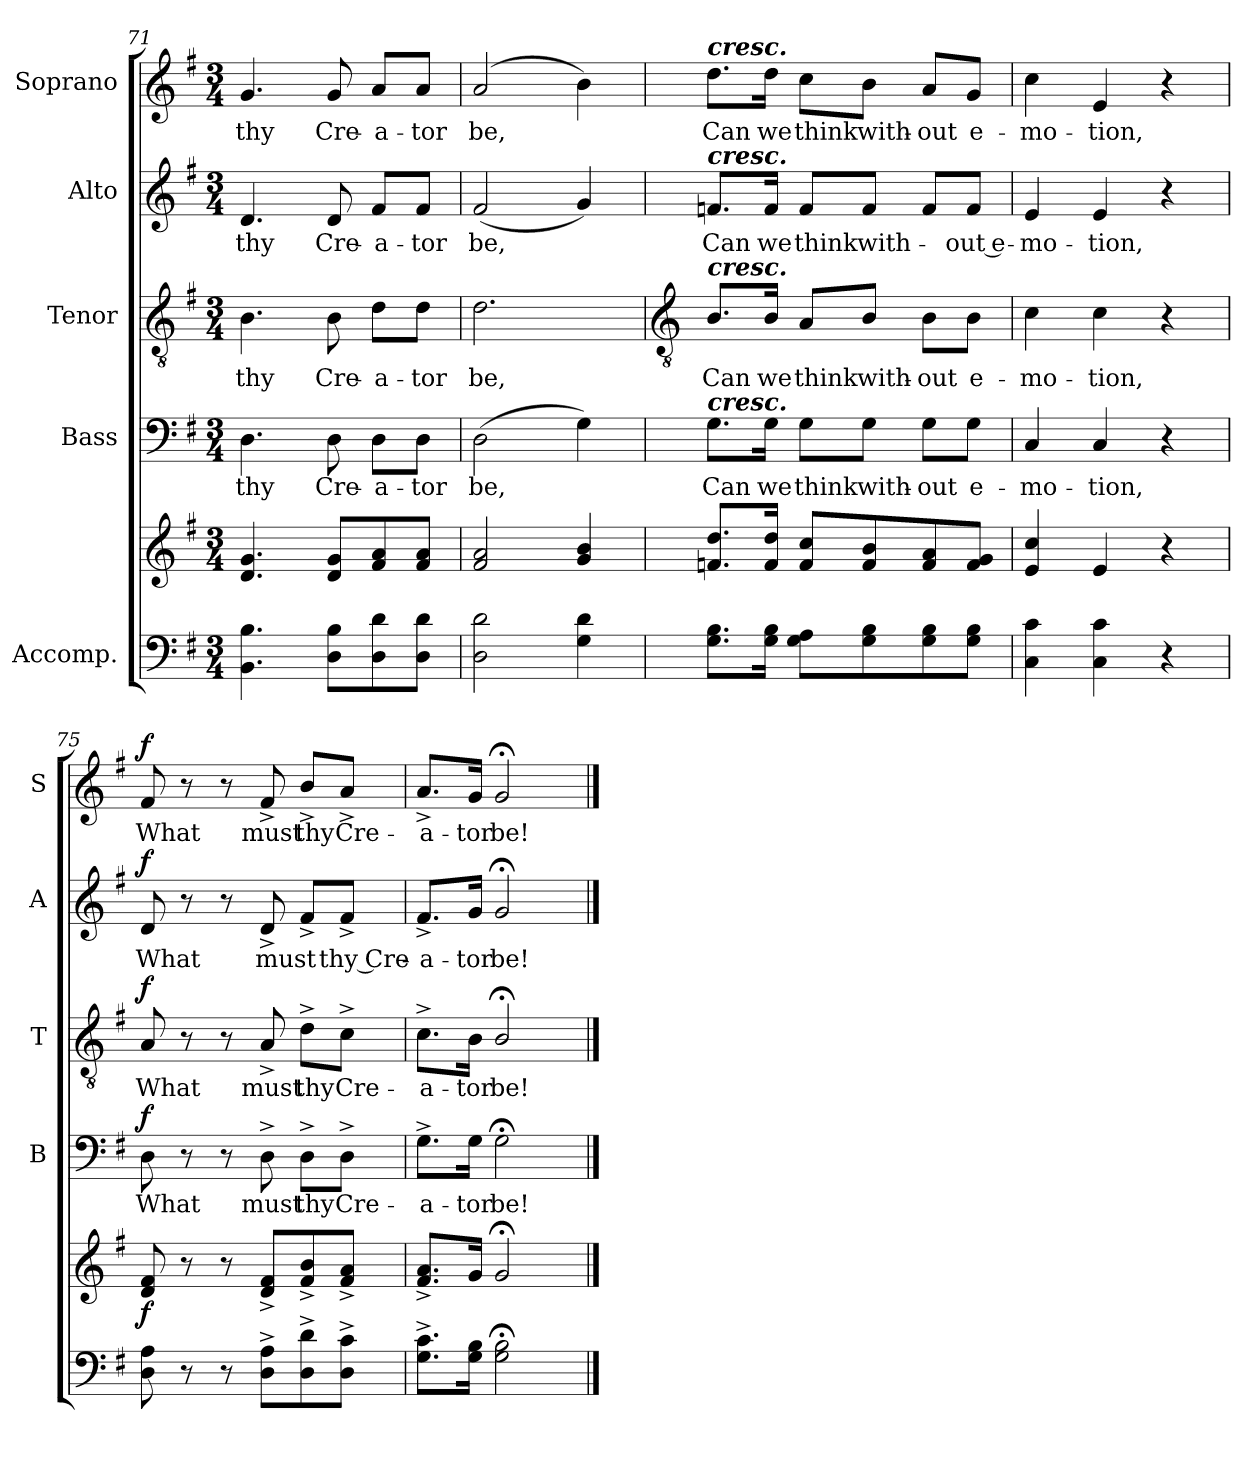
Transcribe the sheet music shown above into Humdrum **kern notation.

**kern	**kern	**dynam	**kern	**text	**dynam	**kern	**text	**dynam	**kern	**text	**dynam	**kern	**text	**dynam
*part5	*part5	*part5	*part4	*part4	*part4	*part3	*part3	*part3	*part2	*part2	*part2	*part1	*part1	*part1
*staff6	*staff5	*staff5/6	*staff4	*staff4	*staff4	*staff3	*staff3	*staff3	*staff2	*staff2	*staff2	*staff1	*staff1	*staff1
*I"Accomp.	*	*	*I"Bass	*	*	*I"Tenor	*	*	*I"Alto	*	*	*I"Soprano	*	*
*	*	*	*I'B	*	*	*I'T	*	*	*I'A	*	*	*I'S	*	*
*clefF4	*clefG2	*	*clefF4	*	*	*clefGv2	*	*	*clefG2	*	*	*clefG2	*	*
*k[f#]	*k[f#]	*	*k[f#]	*	*	*k[f#]	*	*	*k[f#]	*	*	*k[f#]	*	*
*G:	*G:	*	*G:	*	*	*G:	*	*	*G:	*	*	*G:	*	*
*M3/4	*M3/4	*	*M3/4	*	*	*M3/4	*	*	*M3/4	*	*	*M3/4	*	*
=71	=71	=71	=71	=71	=71	=71	=71	=71	=71	=71	=71	=71	=71	=71
!	!	!	!	!LO:LY:b	!	!	!LO:LY:b	!	!	!LO:LY:b	!	!	!LO:LY:b	!
4.BB 4.B	4.d 4.g	.	4.D	thy	.	4.B	thy	.	4.d	thy	.	4.g	thy	.
!	!	!	!	!LO:LY:b	!	!	!LO:LY:b	!	!	!LO:LY:b	!	!	!LO:LY:b	!
8D 8BL	8d 8gL	.	8D	Cre-	.	8B	Cre-	.	8d	Cre-	.	8g	Cre-	.
!	!	!	!	!LO:LY:b	!	!	!LO:LY:b	!	!	!LO:LY:b	!	!	!LO:LY:b	!
8D 8d	8f# 8a	.	8D\L	-a-	.	8d\L	-a-	.	8f#/L	-a-	.	8a/L	-a-	.
!	!	!	!	!LO:LY:b	!	!	!LO:LY:b	!	!	!LO:LY:b	!	!	!LO:LY:b	!
8D 8dJ	8f# 8aJ	.	8D\J	-tor	.	8d\J	-tor	.	8f#/J	-tor	.	8a/J	-tor	.
=72	=72	=72	=72	=72	=72	=72	=72	=72	=72	=72	=72	=72	=72	=72
!	!	!	!	!LO:LY:b	!	!	!LO:LY:b	!	!	!LO:LY:b	!	!	!LO:LY:b	!
2D 2d	2f# 2a	.	(>2D	be,	.	2.d	be,	.	(<2f#	be,	.	(<2a	be,	.
4G 4d	4g 4b	.	4G)	.	.	.	.	.	4g)	.	.	4b)	.	.
!!LO:LB:g=z
=73	=73	=73	=73	=73	=73	=73	=73	=73	=73	=73	=73	=73	=73	=73
*	*	*	*	*	*	*clefGv2	*	*	*	*	*	*	*	*
!	!	!	!	!	!	!	!	!	!	!	!	!LO:TX:a:Bi:t=cresc.	!	!
!	!	!	!	!	!	!	!	!	!LO:TX:a:Bi:t=cresc.	!	!	!	!	!
!	!	!	!	!	!	!LO:TX:a:Bi:t=cresc.	!	!	!	!	!	!	!	!
!	!	!	!LO:TX:a:Bi:t=cresc.	!	!	!	!	!	!	!	!	!	!	!
!	!	!	!	!LO:LY:b	!	!	!LO:LY:b	!	!	!LO:LY:b	!	!	!LO:LY:b	!
8.G 8.BL	8.fn 8.ddL	.	8.G\L	Can	.	8.B/L	Can	.	8.fn/L	Can	.	8.dd\L	Can	.
!	!	!	!	!LO:LY:b	!	!	!LO:LY:b	!	!	!LO:LY:b	!	!	!LO:LY:b	!
16G 16BJ	16f 16ddJ	.	16G\Jk	we	.	16B/Jk	we	.	16f/Jk	we	.	16dd\Jk	we	.
!	!	!	!	!LO:LY:b	!	!	!LO:LY:b	!	!	!LO:LY:b	!	!	!LO:LY:b	!
8G 8AL	8f 8ccL	.	8G\L	think	.	8A/L	think	.	8f/L	think	.	8cc\L	think	.
!	!	!	!	!LO:LY:b	!	!	!LO:LY:b	!	!	!LO:LY:b	!	!	!LO:LY:b	!
8G 8B	8f 8b	.	8G\J	with-	.	8B/J	with-	.	8f/J	with-	.	8b\J	with-	.
!	!	!	!	!LO:LY:b	!	!	!LO:LY:b	!	!	!	!	!	!LO:LY:b	!
8G 8B	8f 8a	.	8G\L	-out	.	8B\L	-out	.	8f/L	.	.	8a/L	-out	.
!	!	!	!	!LO:LY:b	!	!	!LO:LY:b	!	!	!LO:LY:b	!	!	!LO:LY:b	!
8G 8BJ	8f 8gJ	.	8G\J	e-	.	8B\J	e-	.	8f/J	-out e-	.	8g/J	e-	.
=74	=74	=74	=74	=74	=74	=74	=74	=74	=74	=74	=74	=74	=74	=74
!	!	!	!	!LO:LY:b	!	!	!LO:LY:b	!	!	!LO:LY:b	!	!	!LO:LY:b	!
4C 4c	4e 4cc	.	4C	-mo-	.	4c	-mo-	.	4e	-mo-	.	4cc	-mo-	.
!	!	!	!	!LO:LY:b	!	!	!LO:LY:b	!	!	!LO:LY:b	!	!	!LO:LY:b	!
4C 4c	4e	.	4C	-tion,	.	4c	-tion,	.	4e	-tion,	.	4e	-tion,	.
4r	4r	.	4r	.	.	4r	.	.	4r	.	.	4r	.	.
=75	=75	=75	=75	=75	=75	=75	=75	=75	=75	=75	=75	=75	=75	=75
!	!	!LO:DY:b	!	!LO:LY:b	!LO:DY:b	!	!LO:LY:b	!LO:DY:b	!	!LO:LY:b	!LO:DY:b	!	!LO:LY:b	!LO:DY:b
8D 8A	8d 8f#	f	8D	What	f	8A	What	f	8d	What	f	8f#	What	f
8r	8r	.	8r	.	.	8r	.	.	8r	.	.	8r	.	.
8r	8r	.	8r	.	.	8r	.	.	8r	.	.	8r	.	.
!	!	!	!	!LO:LY:b	!	!	!LO:LY:b	!	!	!LO:LY:b	!	!	!LO:LY:b	!
8D^ 8A^L	8d^ 8f#^L	.	8D^	must	.	8A^	must	.	8d^	must	.	8f#^	must	.
!	!	!	!	!LO:LY:b	!	!	!LO:LY:b	!	!	!	!	!	!LO:LY:b	!
8D^ 8d^	8f#^ 8b^	.	8D^\L	thy	.	8d^\L	thy	.	8f#^/L	.	.	8b^/L	thy	.
!	!	!	!	!LO:LY:b	!	!	!LO:LY:b	!	!	!LO:LY:b	!	!	!LO:LY:b	!
8D^ 8c^J	8f#^ 8a^J	.	8D^\J	Cre-	.	8c^\J	Cre-	.	8f#^/J	thy Cre-	.	8a^/J	Cre-	.
=76	=76	=76	=76	=76	=76	=76	=76	=76	=76	=76	=76	=76	=76	=76
!	!	!	!	!LO:LY:b	!	!	!LO:LY:b	!	!	!LO:LY:b	!	!	!LO:LY:b	!
8.G^ 8.c^L	8.f#^ 8.a^L	.	8.G^\L	-a-	.	8.c^\L	-a-	.	8.f#^/L	-a-	.	8.a^/L	-a-	.
!	!	!	!	!LO:LY:b	!	!	!LO:LY:b	!	!	!LO:LY:b	!	!	!LO:LY:b	!
16G 16BJ	16gJ	.	16G\Jk	-tor	.	16B\Jk	-tor	.	16g/Jk	-tor	.	16g/Jk	-tor	.
!	!	!	!	!LO:LY:b	!	!	!LO:LY:b	!	!	!LO:LY:b	!	!	!LO:LY:b	!
2G;< 2B;<	2g;<	.	2G;<	be!	.	2B;</	be!	.	2g;<	be!	.	2g;<	be!	.
==	==	==	==	==	==	==	==	==	==	==	==	==	==	==
*-	*-	*-	*-	*-	*-	*-	*-	*-	*-	*-	*-	*-	*-	*-
